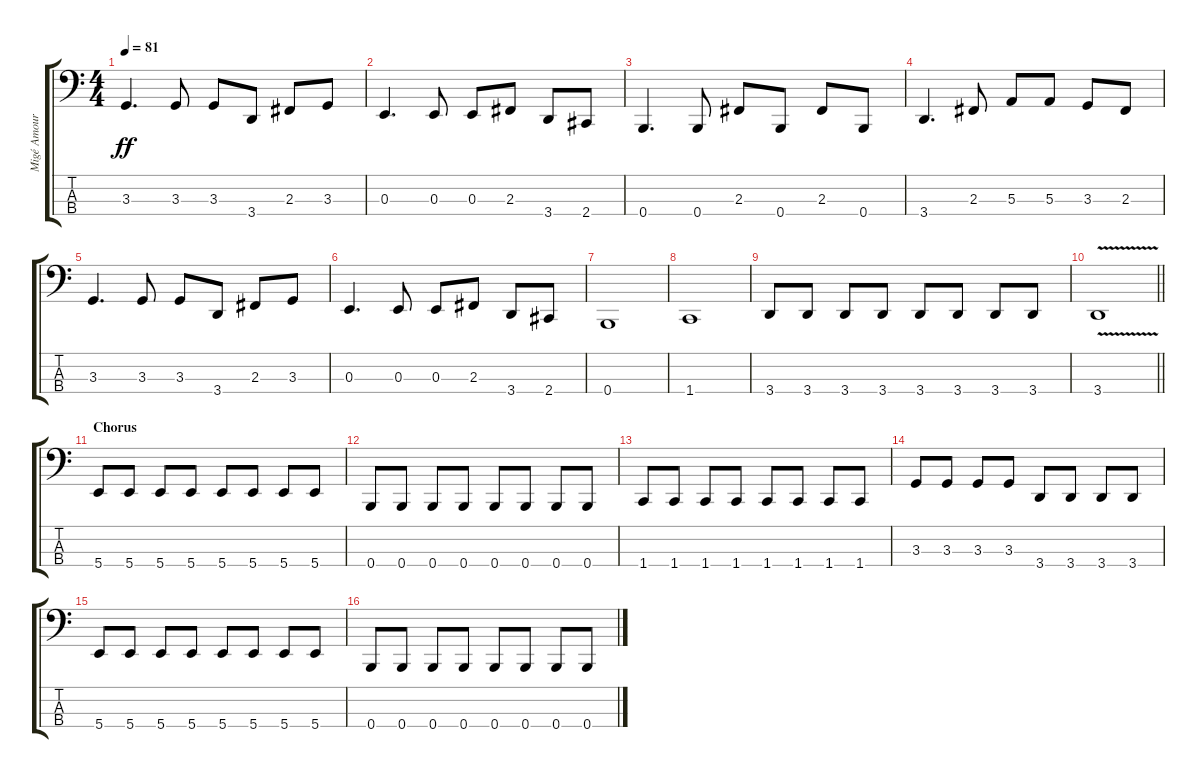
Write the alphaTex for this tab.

\track ("Migé Amour (Bass)" "Migé Amour") {instrument electricbassfinger}
\staff {score tabs}
\tuning (D2 A1 E1 B0) {hide}
\ts (4 4)
\tempo 81
\clef f4
\ks c
3.3.4{d dy ff} 3.3.8 3.3.8 3.4.8 2.3.8 3.3.8 |
0.3.4{d} 0.3.8 0.3.8 2.3.8 3.4.8 2.4.8 |
0.4.4{d} 0.4.8 2.3.8 0.4.8 2.3.8 0.4.8 |
3.4.4{d} 2.3.8 5.3.8 5.3.8 3.3.8 2.3.8 |
3.3.4{d} 3.3.8 3.3.8 3.4.8 2.3.8 3.3.8 |
0.3.4{d} 0.3.8 0.3.8 2.3.8 3.4.8 2.4.8 |
0.4.1 |
1.4.1 |
3.4.8 3.4.8 3.4.8 3.4.8 3.4.8 3.4.8 3.4.8 3.4.8 |
\barLineRight lightlight
3.4{v}.1 |
\section ("" "Chorus")
5.4.8 5.4.8 5.4.8 5.4.8 5.4.8 5.4.8 5.4.8 5.4.8 |
0.4.8 0.4.8 0.4.8 0.4.8 0.4.8 0.4.8 0.4.8 0.4.8 |
1.4.8 1.4.8 1.4.8 1.4.8 1.4.8 1.4.8 1.4.8 1.4.8 |
3.3.8 3.3.8 3.3.8 3.3.8 3.4.8 3.4.8 3.4.8 3.4.8 |
5.4.8 5.4.8 5.4.8 5.4.8 5.4.8 5.4.8 5.4.8 5.4.8 |
0.4.8 0.4.8 0.4.8 0.4.8 0.4.8 0.4.8 0.4.8 0.4.8
